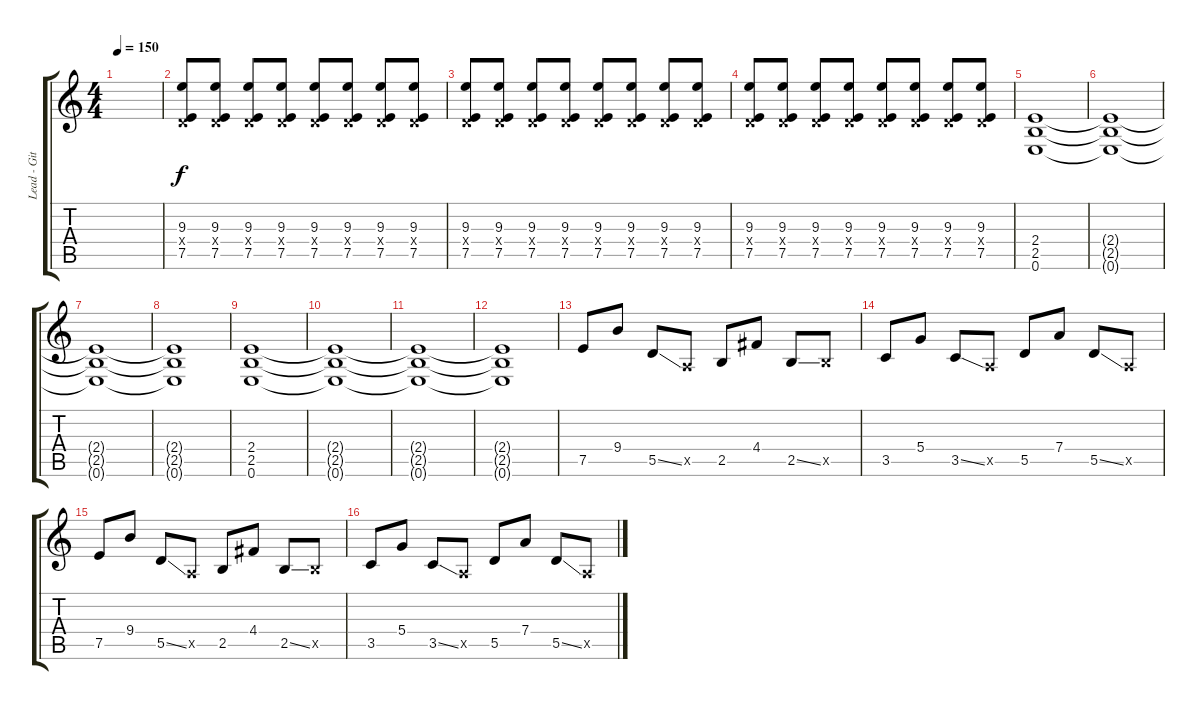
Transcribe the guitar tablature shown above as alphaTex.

\track ("Lead - Gitarre" "Lead - Git") {instrument overdrivenguitar}
\staff {score tabs}
\tuning (E4 B3 G3 D3 A2 E2) {hide}
\ts (4 4)
\tempo 150
\clef g2
\ks c
|
(9.3 0.4{x} 7.5).8 (9.3 0.4{x} 7.5).8 (9.3 0.4{x} 7.5).8 (9.3 0.4{x} 7.5).8 (9.3 0.4{x} 7.5).8 (9.3 0.4{x} 7.5).8 (9.3 0.4{x} 7.5).8 (9.3 0.4{x} 7.5).8 |
(9.3 0.4{x} 7.5).8 (9.3 0.4{x} 7.5).8 (9.3 0.4{x} 7.5).8 (9.3 0.4{x} 7.5).8 (9.3 0.4{x} 7.5).8 (9.3 0.4{x} 7.5).8 (9.3 0.4{x} 7.5).8 (9.3 0.4{x} 7.5).8 |
(9.3 0.4{x} 7.5).8 (9.3 0.4{x} 7.5).8 (9.3 0.4{x} 7.5).8 (9.3 0.4{x} 7.5).8 (9.3 0.4{x} 7.5).8 (9.3 0.4{x} 7.5).8 (9.3 0.4{x} 7.5).8 (9.3 0.4{x} 7.5).8 |
(2.4 2.5 0.6).1 |
(2.4{t} 2.5{t} 0.6{t}).1 |
(2.4{t} 2.5{t} 0.6{t}).1 |
(2.4{t} 2.5{t} 0.6{t}).1 |
(2.4 2.5 0.6).1 |
(2.4{t} 2.5{t} 0.6{t}).1 |
(2.4{t} 2.5{t} 0.6{t}).1 |
(2.4{t} 2.5{t} 0.6{t}).1 |
7.5.8 9.4.8 5.5{ss}.8 0.5{x}.8 2.5.8 4.4.8 2.5{ss}.8 2.5{x}.8 |
3.5.8 5.4.8 3.5{ss}.8 0.5{x}.8 5.5.8 7.4.8 5.5{ss}.8 0.5{x}.8 |
7.5.8 9.4.8 5.5{ss}.8 0.5{x}.8 2.5.8 4.4.8 2.5{ss}.8 2.5{x}.8 |
3.5.8 5.4.8 3.5{ss}.8 0.5{x}.8 5.5.8 7.4.8 5.5{ss}.8 0.5{x}.8
